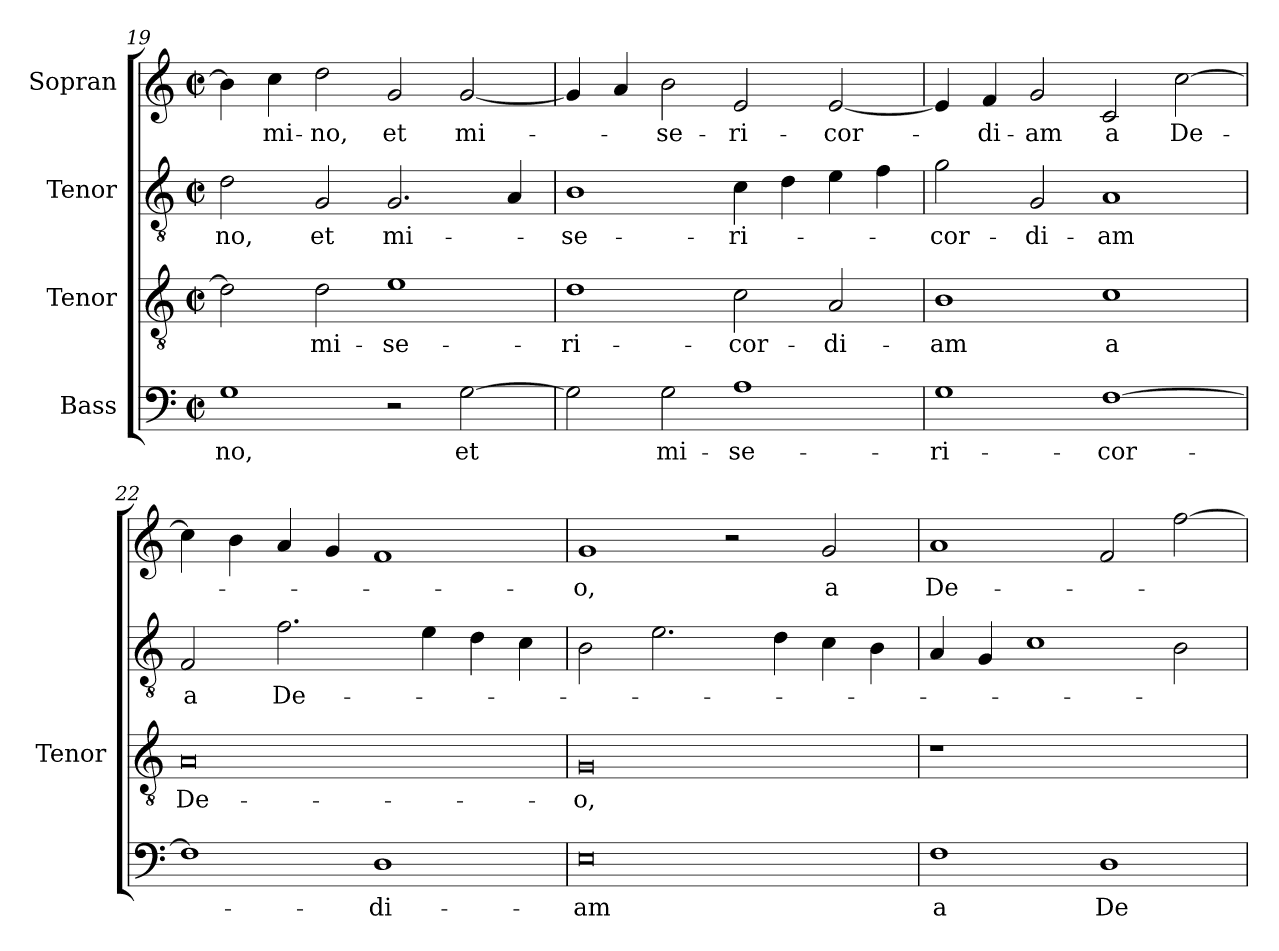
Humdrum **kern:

**kern	**text	**kern	**text	**kern	**text	**kern	**text
*part4	*part4	*part3	*part3	*part2	*part2	*part1	*part1
*staff4	*staff4	*staff3	*staff3	*staff2	*staff2	*staff1	*staff1
*I"Bass	*	*I"Tenor	*	*I"Tenor	*	*I"Sopran	*
*	*	*I'Tenor	*	*	*	*	*
*clefF4	*	*clefGv2	*	*clefGv2	*	*clefG2	*
*	*	*ITrd7c12	*	*ITrd7c12	*	*	*
*k[]	*	*k[]	*	*k[]	*	*k[]	*
*M2/2	*	*M2/2	*	*M2/2	*	*M2/2	*
*met(c|)	*	*met(c|)	*	*met(c|)	*	*met(c|)	*
=19	=19	=19	=19	=19	=19	=19	=19
!	!LO:LY:b:color=#000000	!	!	!	!	!	!
!	!	!	!	!	!LO:LY:b:color=#000000	!	!
1Gi	-no,	2Di\]	.	2Di\	-no,	4bi\]	.
!	!	!	!	!	!	!	!LO:LY:b:color=#000000
.	.	.	.	.	.	4cci\	-mi-
!	!	!	!LO:LY:b:color=#000000	!	!	!	!
!	!	!	!	!	!LO:LY:b:color=#000000	!	!
!	!	!	!	!	!	!	!LO:LY:b:color=#000000
.	.	2Di\	mi-	2GGi/	et	2ddi\	-no,
!	!	!	!LO:LY:b:color=#000000	!	!	!	!
!	!	!	!	!	!LO:LY:b:color=#000000	!	!
!	!	!	!	!	!	!	!LO:LY:b:color=#000000
2r	.	1Ei	-se-	2.GGi/	mi-	2gi/	et
!	!LO:LY:b:color=#000000	!	!	!	!	!	!
!	!	!	!	!	!	!	!LO:LY:b:color=#000000
[>2Gi\	et	.	.	.	.	[<2gi/	mi-
.	.	.	.	4AAi/	.	.	.
=20	=20	=20	=20	=20	=20	=20	=20
!	!	!	!LO:LY:b:color=#000000	!	!	!	!
!	!	!	!	!	!LO:LY:b:color=#000000	!	!
2Gi\]	.	1Di	-ri-	1BBi	-se-	4gi/]	.
.	.	.	.	.	.	4ai/	.
!	!LO:LY:b:color=#000000	!	!	!	!	!	!
!	!	!	!	!	!	!	!LO:LY:b:color=#000000
2Gi\	mi-	.	.	.	.	2bi\	-se-
!	!LO:LY:b:color=#000000	!	!	!	!	!	!
!	!	!	!LO:LY:b:color=#000000	!	!	!	!
!	!	!	!	!	!LO:LY:b:color=#000000	!	!
!	!	!	!	!	!	!	!LO:LY:b:color=#000000
1Ai	-se-	2Ci\	-cor-	4Ci\	-ri-	2ei/	-ri-
.	.	.	.	4Di\	.	.	.
!	!	!	!LO:LY:b:color=#000000	!	!	!	!
!	!	!	!	!	!	!	!LO:LY:b:color=#000000
.	.	2AAi/	-di-	4Ei\	.	[<2ei/	-cor-
.	.	.	.	4Fi\	.	.	.
!!LO:PB:g=z
=21	=21	=21	=21	=21	=21	=21	=21
!	!LO:LY:b:color=#000000	!	!	!	!	!	!
!	!	!	!LO:LY:b:color=#000000	!	!	!	!
!	!	!	!	!	!LO:LY:b:color=#000000	!	!
1Gi	-ri-	1BBi	-am	2Gi\	-cor-	4ei/]	.
!	!	!	!	!	!	!	!LO:LY:b:color=#000000
.	.	.	.	.	.	4fi/	-di-
!	!	!	!	!	!LO:LY:b:color=#000000	!	!
!	!	!	!	!	!	!	!LO:LY:b:color=#000000
.	.	.	.	2GGi/	-di-	2gi/	-am
!	!LO:LY:b:color=#000000	!	!	!	!	!	!
!	!	!	!LO:LY:b:color=#000000	!	!	!	!
!	!	!	!	!	!LO:LY:b:color=#000000	!	!
!	!	!	!	!	!	!	!LO:LY:b:color=#000000
[>1Fi	-cor-	1Ci	a	1AAi	-am	2ci/	a
!	!	!	!	!	!	!	!LO:LY:b:color=#000000
.	.	.	.	.	.	[>2cci\	De-
=22	=22	=22	=22	=22	=22	=22	=22
!	!	!	!LO:LY:b:color=#000000	!	!	!	!
!	!	!	!	!	!LO:LY:b:color=#000000	!	!
1Fi]	.	0AAi	De-	2FFi/	a	4cci\]	.
.	.	.	.	.	.	4bi\	.
!	!	!	!	!	!LO:LY:b:color=#000000	!	!
.	.	.	.	2.Fi\	De-	4ai/	.
.	.	.	.	.	.	4gi/	.
!	!LO:LY:b:color=#000000	!	!	!	!	!	!
1Di	-di-	.	.	.	.	1fi	.
.	.	.	.	4Ei\	.	.	.
.	.	.	.	4Di\	.	.	.
.	.	.	.	4Ci\	.	.	.
=23	=23	=23	=23	=23	=23	=23	=23
!	!LO:LY:b:color=#000000	!	!	!	!	!	!
!	!	!	!LO:LY:b:color=#000000	!	!	!	!
!	!	!	!	!	!	!	!LO:LY:b:color=#000000
0Ei	-am	0GGi	-o,	2BBi\	.	1gi	-o,
.	.	.	.	2.Ei\	.	.	.
.	.	.	.	.	.	2r	.
.	.	.	.	4Di\	.	.	.
!	!	!	!	!	!	!	!LO:LY:b:color=#000000
.	.	.	.	4Ci\	.	2gi/	a
.	.	.	.	4BBi\	.	.	.
=24	=24	=24	=24	=24	=24	=24	=24
!	!LO:LY:b:color=#000000	!LO:N:vis=1	!	!	!	!	!
!	!	!	!	!	!	!	!LO:LY:b:color=#000000
1Fi	a	1r	.	4AAi/	.	1ai	De-
.	.	.	.	4GGi/	.	.	.
.	.	.	.	1Ci	.	.	.
!	!LO:LY:b:color=#000000	!	!	!	!	!	!
1Di	De-	1ryy	.	.	.	2fi/	.
.	.	.	.	2BBi\	.	[>2ffi\	.
=	=	=	=	=	=	=	=
*-	*-	*-	*-	*-	*-	*-	*-
